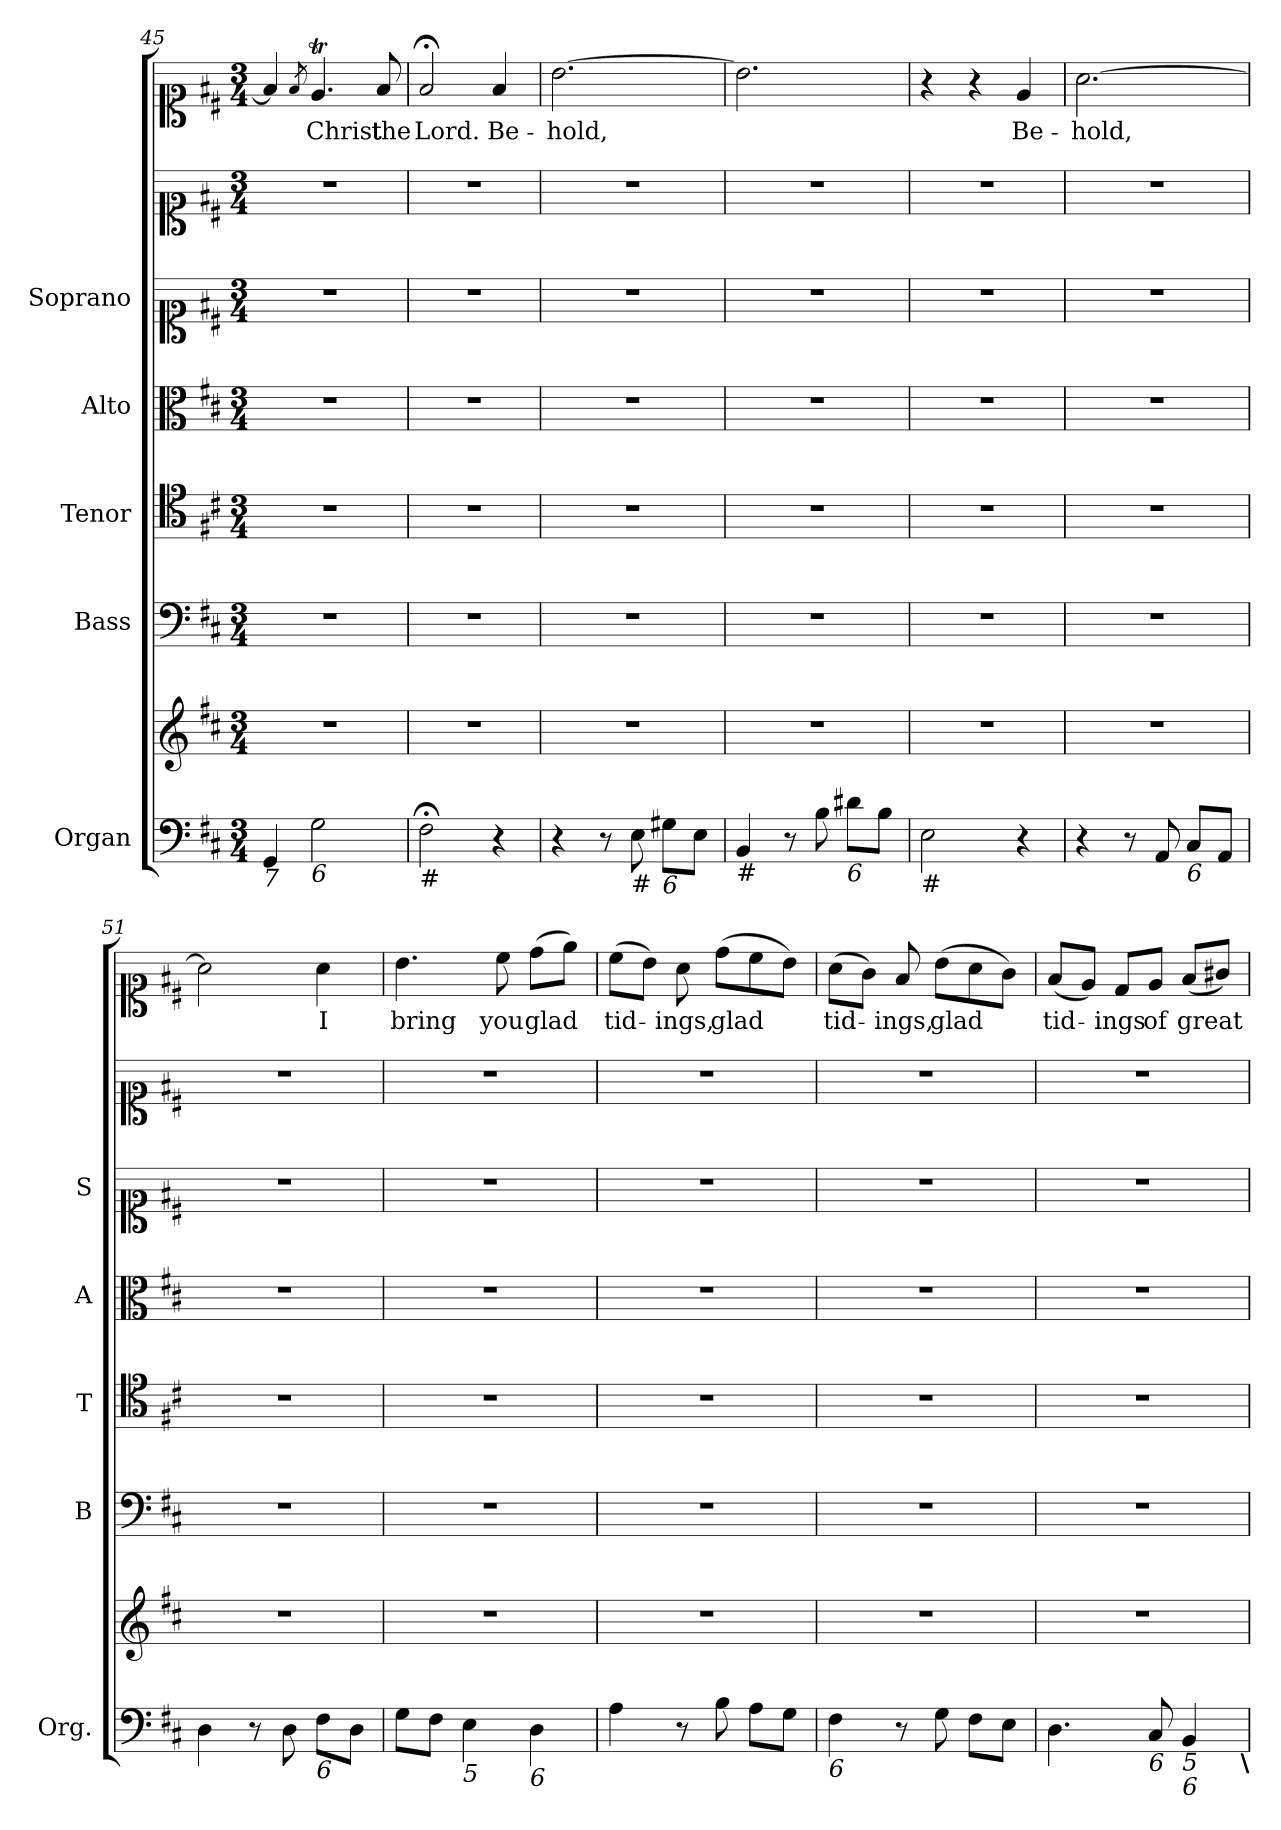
**kern	**kern	**kern	**kern	**kern	**kern	**kern	**kern	**text
*part7	*part7	*part6	*part5	*part4	*part3	*part2	*part1	*part1
*staff8	*staff7	*staff6	*staff5	*staff4	*staff3	*staff2	*staff1	*staff1
*I"Organ	*	*I"Bass	*I"Tenor	*I"Alto	*I"Soprano	*	*	*
*I'Org.	*	*I'B	*I'T	*I'A	*I'S	*	*	*
*clefF4	*clefG2	*clefF4	*clefC4	*clefC3	*clefC1	*clefC1	*clefC1	*
*k[f#c#]	*k[f#c#]	*k[f#c#]	*k[f#c#]	*k[f#c#]	*k[f#c#]	*k[f#c#]	*k[f#c#]	*
*D:	*D:	*D:	*D:	*D:	*D:	*D:	*D:	*
*M3/4	*M3/4	*M3/4	*M3/4	*M3/4	*M3/4	*M3/4	*M3/4	*
=45	=45	=45	=45	=45	=45	=45	=45	=45
!LO:TX:b:i:t=7	!	!	!	!	!	!	!	!
4GG/	2.r	2.r	2.r	2.r	2.r	2.r	4f#/]	.
.	.	.	.	.	.	.	8qf#/	.
!LO:TX:b:i:t=6	!	!	!	!	!	!	!	!
!	!	!	!	!	!	!	!	!LO:LY:b
2G\	.	.	.	.	.	.	4.eT/	Christ
!	!	!	!	!	!	!	!	!LO:LY:b
.	.	.	.	.	.	.	8f#/	the
!!LO:PB:g=z
=46	=46	=46	=46	=46	=46	=46	=46	=46
!LO:TX:b:t=#	!	!	!	!	!	!	!	!
!	!	!	!	!	!	!	!	!LO:LY:b
2F#;<\	2.r	2.r	2.r	2.r	2.r	2.r	2f#;/	Lord.
!	!	!	!	!	!	!	!	!LO:LY:b
4r	.	.	.	.	.	.	4f#/	Be-
=47	=47	=47	=47	=47	=47	=47	=47	=47
!	!	!	!	!	!	!	!	!LO:LY:b
4r	2.r	2.r	2.r	2.r	2.r	2.r	[2.b\	-hold,
8r	.	.	.	.	.	.	.	.
!LO:TX:b:t=#	!	!	!	!	!	!	!	!
8E\	.	.	.	.	.	.	.	.
!LO:TX:b:i:t=6	!	!	!	!	!	!	!	!
8G#X\L	.	.	.	.	.	.	.	.
8E\J	.	.	.	.	.	.	.	.
=48	=48	=48	=48	=48	=48	=48	=48	=48
!LO:TX:b:t=#	!	!	!	!	!	!	!	!
4BB/	2.r	2.r	2.r	2.r	2.r	2.r	2.b\]	.
8r	.	.	.	.	.	.	.	.
8B\	.	.	.	.	.	.	.	.
!LO:TX:b:i:t=6	!	!	!	!	!	!	!	!
8d#X\L	.	.	.	.	.	.	.	.
8B\J	.	.	.	.	.	.	.	.
=49	=49	=49	=49	=49	=49	=49	=49	=49
!LO:TX:b:t=#	!	!	!	!	!	!	!	!
2E\	2.r	2.r	2.r	2.r	2.r	2.r	4r	.
.	.	.	.	.	.	.	4r	.
!	!	!	!	!	!	!	!	!LO:LY:b
4r	.	.	.	.	.	.	4e/	Be-
=50	=50	=50	=50	=50	=50	=50	=50	=50
!	!	!	!	!	!	!	!	!LO:LY:b
4r	2.r	2.r	2.r	2.r	2.r	2.r	[2.a\	-hold,
8r	.	.	.	.	.	.	.	.
8AA/	.	.	.	.	.	.	.	.
!LO:TX:b:i:t=6	!	!	!	!	!	!	!	!
8C#/L	.	.	.	.	.	.	.	.
8AA/J	.	.	.	.	.	.	.	.
=51	=51	=51	=51	=51	=51	=51	=51	=51
4D\	2.r	2.r	2.r	2.r	2.r	2.r	2a\]	.
8r	.	.	.	.	.	.	.	.
8D\	.	.	.	.	.	.	.	.
!LO:TX:b:i:t=6	!	!	!	!	!	!	!	!
!	!	!	!	!	!	!	!	!LO:LY:b
8F#\L	.	.	.	.	.	.	4a\	I
8D\J	.	.	.	.	.	.	.	.
=52	=52	=52	=52	=52	=52	=52	=52	=52
!	!	!	!	!	!	!	!	!LO:LY:b
8G\L	2.r	2.r	2.r	2.r	2.r	2.r	4.b\	bring
8F#\J	.	.	.	.	.	.	.	.
!LO:TX:b:i:t=5	!	!	!	!	!	!	!	!
4E\	.	.	.	.	.	.	.	.
!	!	!	!	!	!	!	!	!LO:LY:b
.	.	.	.	.	.	.	8cc#\	you
!LO:TX:b:i:t=6	!	!	!	!	!	!	!	!
!	!	!	!	!	!	!	!	!LO:LY:b
4D\	.	.	.	.	.	.	(>8dd\L	glad
.	.	.	.	.	.	.	8ee\J)	.
!!LO:LB:g=z
=53	=53	=53	=53	=53	=53	=53	=53	=53
!	!	!	!	!	!	!	!	!LO:LY:b
4A\	2.r	2.r	2.r	2.r	2.r	2.r	(>8cc#\L	tid-
.	.	.	.	.	.	.	8b\J)	.
!	!	!	!	!	!	!	!	!LO:LY:b
8r	.	.	.	.	.	.	8a\	-ings,
!	!	!	!	!	!	!	!	!LO:LY:b
8B\	.	.	.	.	.	.	(>8dd\L	glad
8A\L	.	.	.	.	.	.	8cc#\	.
8G\J	.	.	.	.	.	.	8b\J)	.
=54	=54	=54	=54	=54	=54	=54	=54	=54
!LO:TX:b:i:t=6	!	!	!	!	!	!	!	!
!	!	!	!	!	!	!	!	!LO:LY:b
4F#\	2.r	2.r	2.r	2.r	2.r	2.r	(>8a\L	tid-
.	.	.	.	.	.	.	8g\J)	.
!	!	!	!	!	!	!	!	!LO:LY:b
8r	.	.	.	.	.	.	8f#/	-ings,
!	!	!	!	!	!	!	!	!LO:LY:b
8G\	.	.	.	.	.	.	(>8b\L	glad
8F#\L	.	.	.	.	.	.	8a\	.
8E\J	.	.	.	.	.	.	8g\J)	.
=55	=55	=55	=55	=55	=55	=55	=55	=55
!	!	!	!	!	!	!	!	!LO:LY:b
4.D\	2.r	2.r	2.r	2.r	2.r	2.r	(<8f#/L	tid-
.	.	.	.	.	.	.	8e/J)	.
!	!	!	!	!	!	!	!	!LO:LY:b
.	.	.	.	.	.	.	8d/L	-ings
!LO:TX:b:i:t=6	!	!	!	!	!	!	!	!
!	!	!	!	!	!	!	!	!LO:LY:b
8C#/	.	.	.	.	.	.	8e/J	of
!LO:TX:b:i:t=5	!	!	!	!	!	!	!	!
!LO:TX:b:i:t=6	!	!	!	!	!	!	!	!
!	!	!	!	!	!	!	!	!LO:LY:b
4BB/	.	.	.	.	.	.	(<8f#/L	great
.	.	.	.	.	.	.	8g#X/J)	.
!LO:TX:b:B:t=\	!	!	!	!	!	!	!	!
=	=	=	=	=	=	=	=	=
*-	*-	*-	*-	*-	*-	*-	*-	*-
